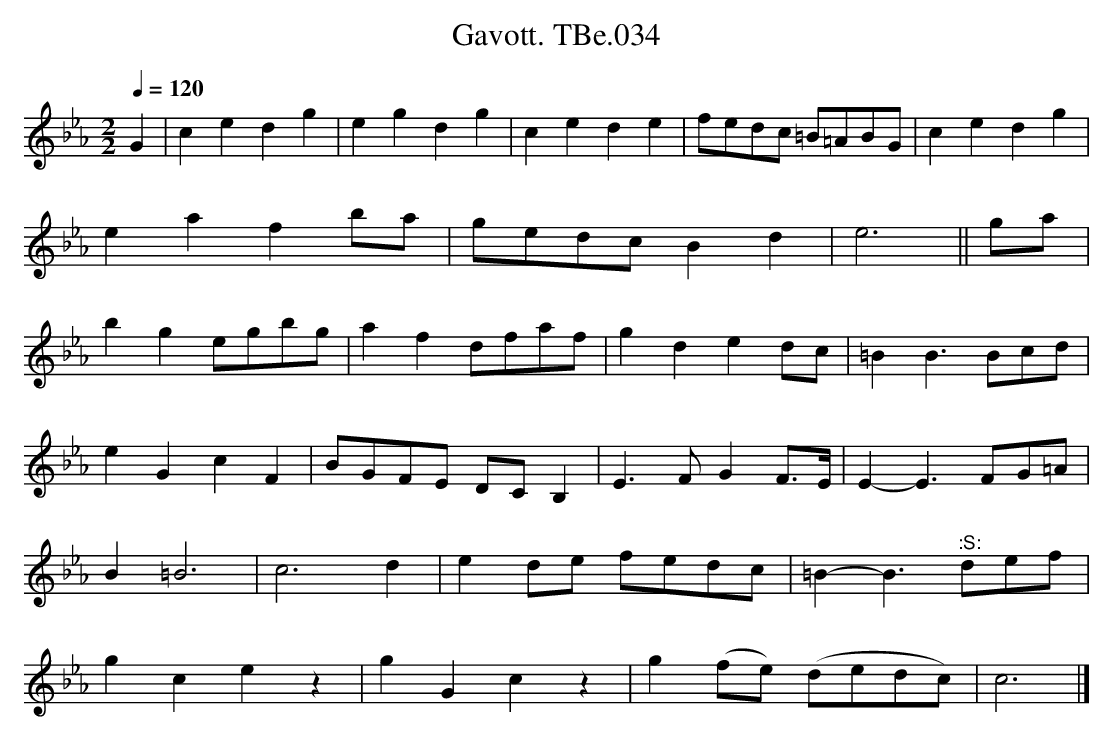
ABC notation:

X:1
T:Gavott. TBe.034
M:2/2
L:1/8
Q:1/4=120
K:C minor
G2 | c2e2d2g2 | e2g2d2g2 | c2e2d2e2 |\
fedc =B=ABG | c2e2d2g2 |e2a2f2ba |
gedc B2d2 | e6 || ga | b2g2 egbg | \
a2f2 dfaf | g2d2e2 dc | =B2B3 Bcd |!
e2G2c2F2 | BGFE DC B,2  | E3FG2F>E |\
E2-E3 FG=A | B2 =B6 | c6 d2 |
e2 de fedc | =B2-B3 "^:S:" def |\
g2c2e2z2 | g2G2c2z2 |g2 (fe) (dedc) | c6 |]
